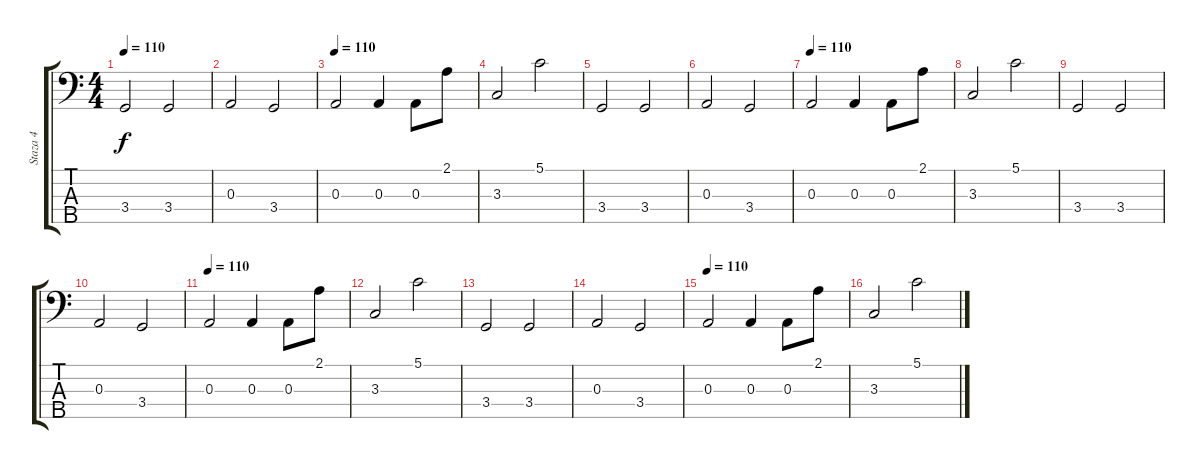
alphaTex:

\track ("Staza 4" "Staza 4") {instrument electricbassfinger}
\staff {score tabs}
\tuning (G2 D2 A1 E1 B0) {hide}
\ts (4 4)
\tempo 110
\clef f4
\ks c
3.4.2{dy f} 3.4.2 |
0.3.2 3.4.2 |
\tempo 110
0.3.2 0.3.4 0.3.8 2.1.8 |
3.3.2 5.1.2 |
3.4.2 3.4.2 |
0.3.2 3.4.2 |
\tempo 110
0.3.2 0.3.4 0.3.8 2.1.8 |
3.3.2 5.1.2 |
3.4.2 3.4.2 |
0.3.2 3.4.2 |
\tempo 110
0.3.2 0.3.4 0.3.8 2.1.8 |
3.3.2 5.1.2 |
3.4.2 3.4.2 |
0.3.2 3.4.2 |
\tempo 110
0.3.2 0.3.4 0.3.8 2.1.8 |
3.3.2 5.1.2
